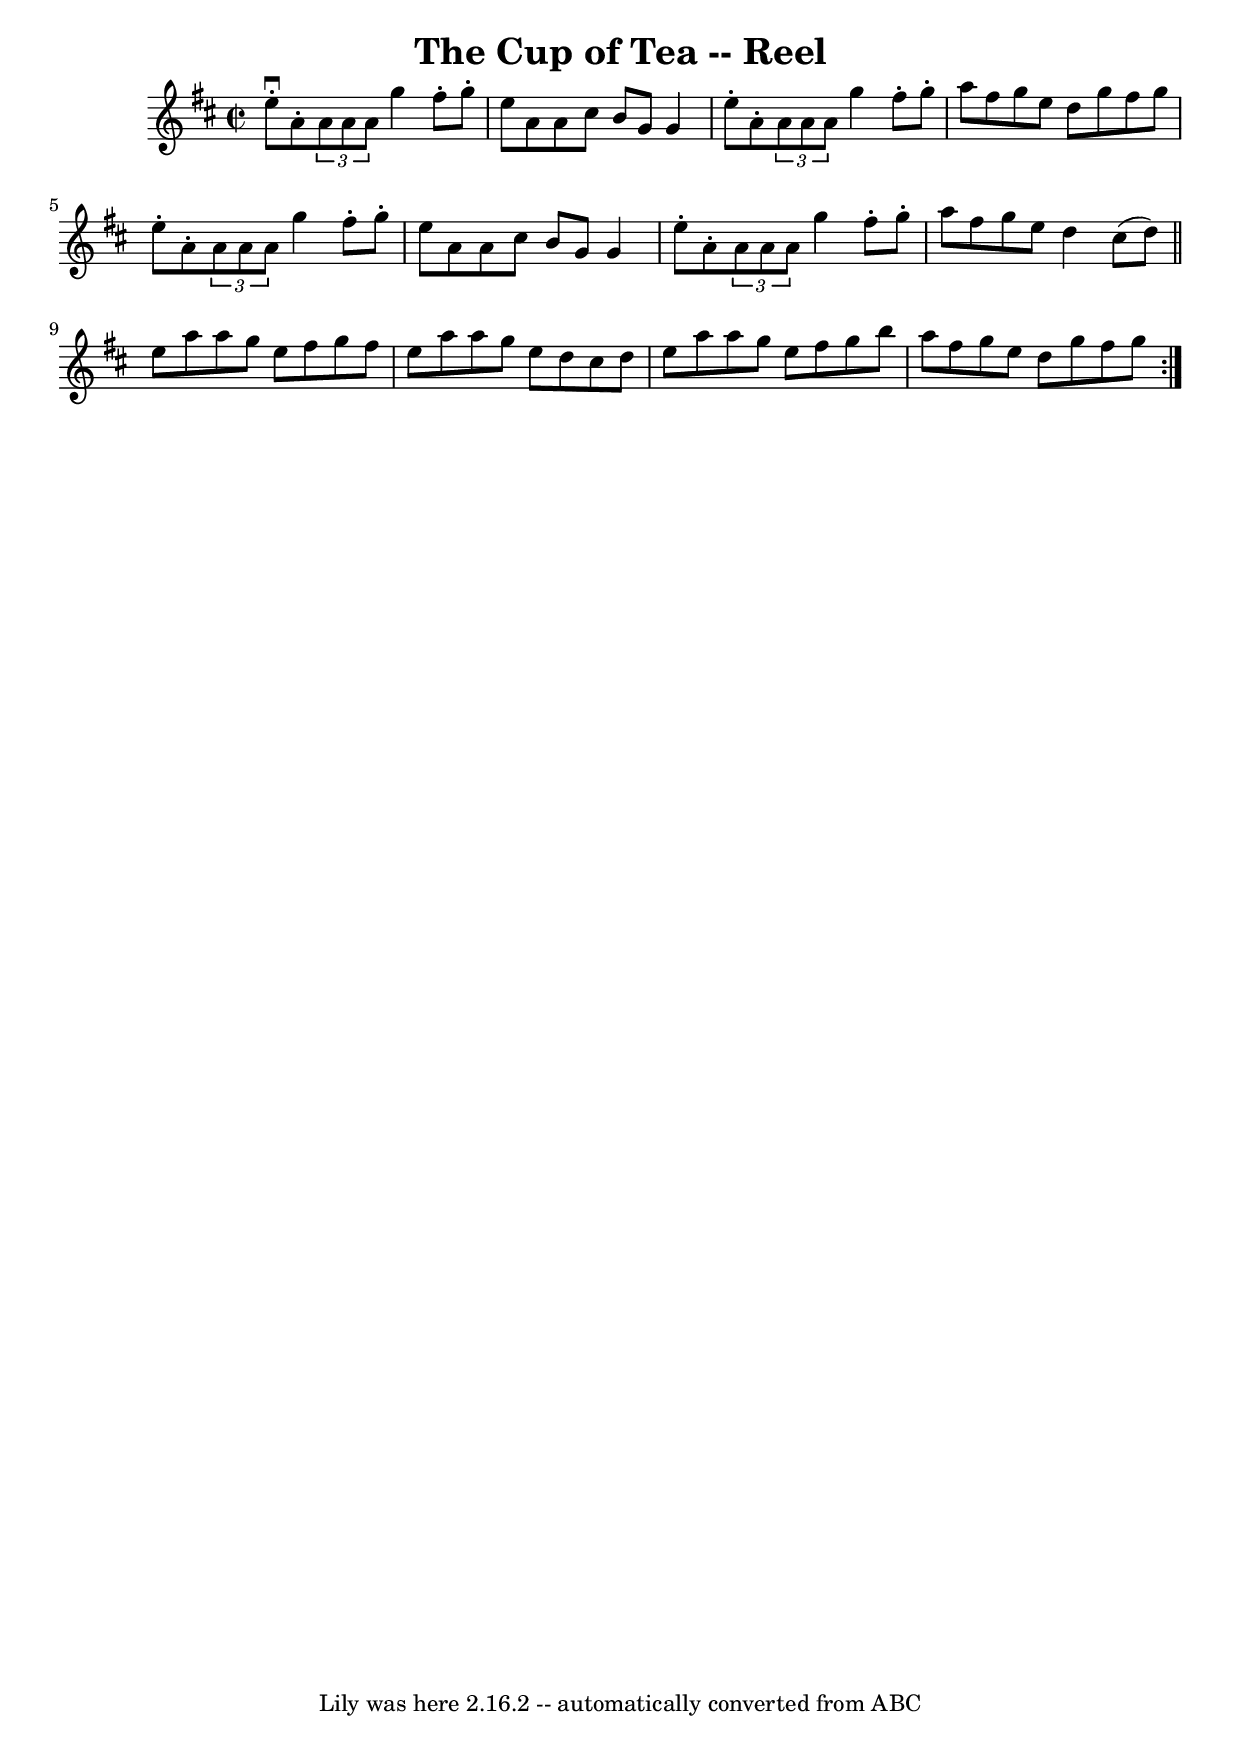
\version "2.7.40"
\include "Mammoth.ily"
\header {
	%% book = "Ryan's Mammoth Collection"
	crossRefNumber = "1"
	footnotes = ""
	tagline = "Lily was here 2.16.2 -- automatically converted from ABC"
	title = "The Cup of Tea -- Reel"
}
voicedefault =  {


\repeat volta 2 {
\override Staff.TimeSignature #'style = #'C
 \time 2/2 \key d \major e''8^\downbow-. a'8 -. \times 2/3 { a'8 a'8  
 a'8  } g''4 fis''8 -. g''8 -. |
 e''8 a'8 a'8 cis''8  
 b'8 g'8 g'4  |
 e''8 -. a'8 -. \times 2/3 { a'8 a'8    
a'8  } g''4 fis''8 -. g''8 -. |
 a''8 fis''8 g''8 e''8  
 d''8 g''8 fis''8 g''8  |
 e''8 -. a'8 -. \times 2/3 {   
a'8 a'8 a'8  } g''4 fis''8 -. g''8 -. |
 e''8 a'8    
a'8 cis''8 b'8 g'8 g'4  |
 e''8 -. a'8 -. \times 2/3 {   
a'8 a'8 a'8  } g''4 fis''8 -. g''8 -. |
 a''8 fis''8    
g''8 e''8 d''4 cis''8 (d''8) \bar "||" e''8 a''8    
a''8 g''8 e''8 fis''8 g''8 fis''8  |
 e''8 a''8    
a''8 g''8 e''8 d''8 cis''8 d''8  |
 e''8 a''8 a''8 
 g''8 e''8 fis''8 g''8 b''8  |
 a''8 fis''8 g''8    
e''8 d''8 g''8 fis''8 g''8  }   
}

\score{
    <<

	\context Staff="default"
	{
	    \voicedefault 
	}

    >>
	\layout {
	}
	\midi {}
}
